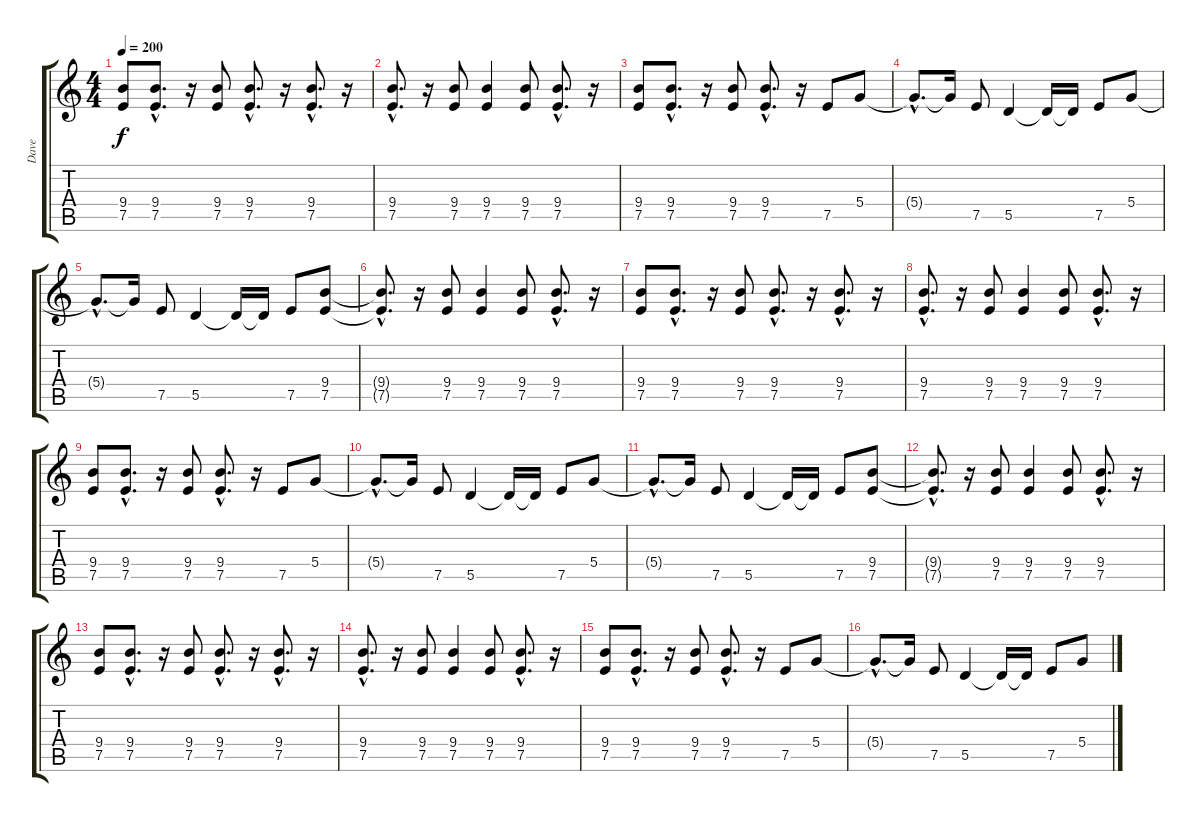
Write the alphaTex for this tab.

\track ("Dave" "Dave") {instrument distortionguitar}
\staff {score tabs}
\tuning (E4 B3 G3 D3 A2 E2) {hide}
\ts (4 4)
\tempo 200
\clef g2
\ks c
(9.4 7.5).8{dy f} (9.4{hac} 7.5{hac}).8{d} r.16 (9.4 7.5).8 (9.4{hac} 7.5{hac}).8{d} r.16 (9.4{hac} 7.5{hac}).8{d} r.16 |
(9.4{hac} 7.5{hac}).8{d} r.16 (9.4 7.5).8 (9.4 7.5).4 (9.4 7.5).8 (9.4{hac} 7.5{hac}).8{d} r.16 |
(9.4 7.5).8 (9.4{hac} 7.5{hac}).8{d} r.16 (9.4 7.5).8 (9.4{hac} 7.5{hac}).8{d} r.16 7.5.8 5.4.8 |
5.4{hac t}.8{d} 5.4{t}.16 7.5.8 5.5.4 5.5{t}.16 5.5{t}.16 7.5.8 5.4.8 |
5.4{hac t}.8{d} 5.4{t}.16 7.5.8 5.5.4 5.5{t}.16 5.5{t}.16 7.5.8 (9.4 7.5).8 |
(9.4{hac t} 7.5{hac t}).8{d} r.16 (9.4 7.5).8 (9.4 7.5).4 (9.4 7.5).8 (9.4{hac} 7.5{hac}).8{d} r.16 |
(9.4 7.5).8 (9.4{hac} 7.5{hac}).8{d} r.16 (9.4 7.5).8 (9.4{hac} 7.5{hac}).8{d} r.16 (9.4{hac} 7.5{hac}).8{d} r.16 |
(9.4{hac} 7.5{hac}).8{d} r.16 (9.4 7.5).8 (9.4 7.5).4 (9.4 7.5).8 (9.4{hac} 7.5{hac}).8{d} r.16 |
(9.4 7.5).8 (9.4{hac} 7.5{hac}).8{d} r.16 (9.4 7.5).8 (9.4{hac} 7.5{hac}).8{d} r.16 7.5.8 5.4.8 |
5.4{hac t}.8{d} 5.4{t}.16 7.5.8 5.5.4 5.5{t}.16 5.5{t}.16 7.5.8 5.4.8 |
5.4{hac t}.8{d} 5.4{t}.16 7.5.8 5.5.4 5.5{t}.16 5.5{t}.16 7.5.8 (9.4 7.5).8 |
(9.4{hac t} 7.5{hac t}).8{d} r.16 (9.4 7.5).8 (9.4 7.5).4 (9.4 7.5).8 (9.4{hac} 7.5{hac}).8{d} r.16 |
(9.4 7.5).8 (9.4{hac} 7.5{hac}).8{d} r.16 (9.4 7.5).8 (9.4{hac} 7.5{hac}).8{d} r.16 (9.4{hac} 7.5{hac}).8{d} r.16 |
(9.4{hac} 7.5{hac}).8{d} r.16 (9.4 7.5).8 (9.4 7.5).4 (9.4 7.5).8 (9.4{hac} 7.5{hac}).8{d} r.16 |
(9.4 7.5).8 (9.4{hac} 7.5{hac}).8{d} r.16 (9.4 7.5).8 (9.4{hac} 7.5{hac}).8{d} r.16 7.5.8 5.4.8 |
5.4{hac t}.8{d} 5.4{t}.16 7.5.8 5.5.4 5.5{t}.16 5.5{t}.16 7.5.8 5.4.8
